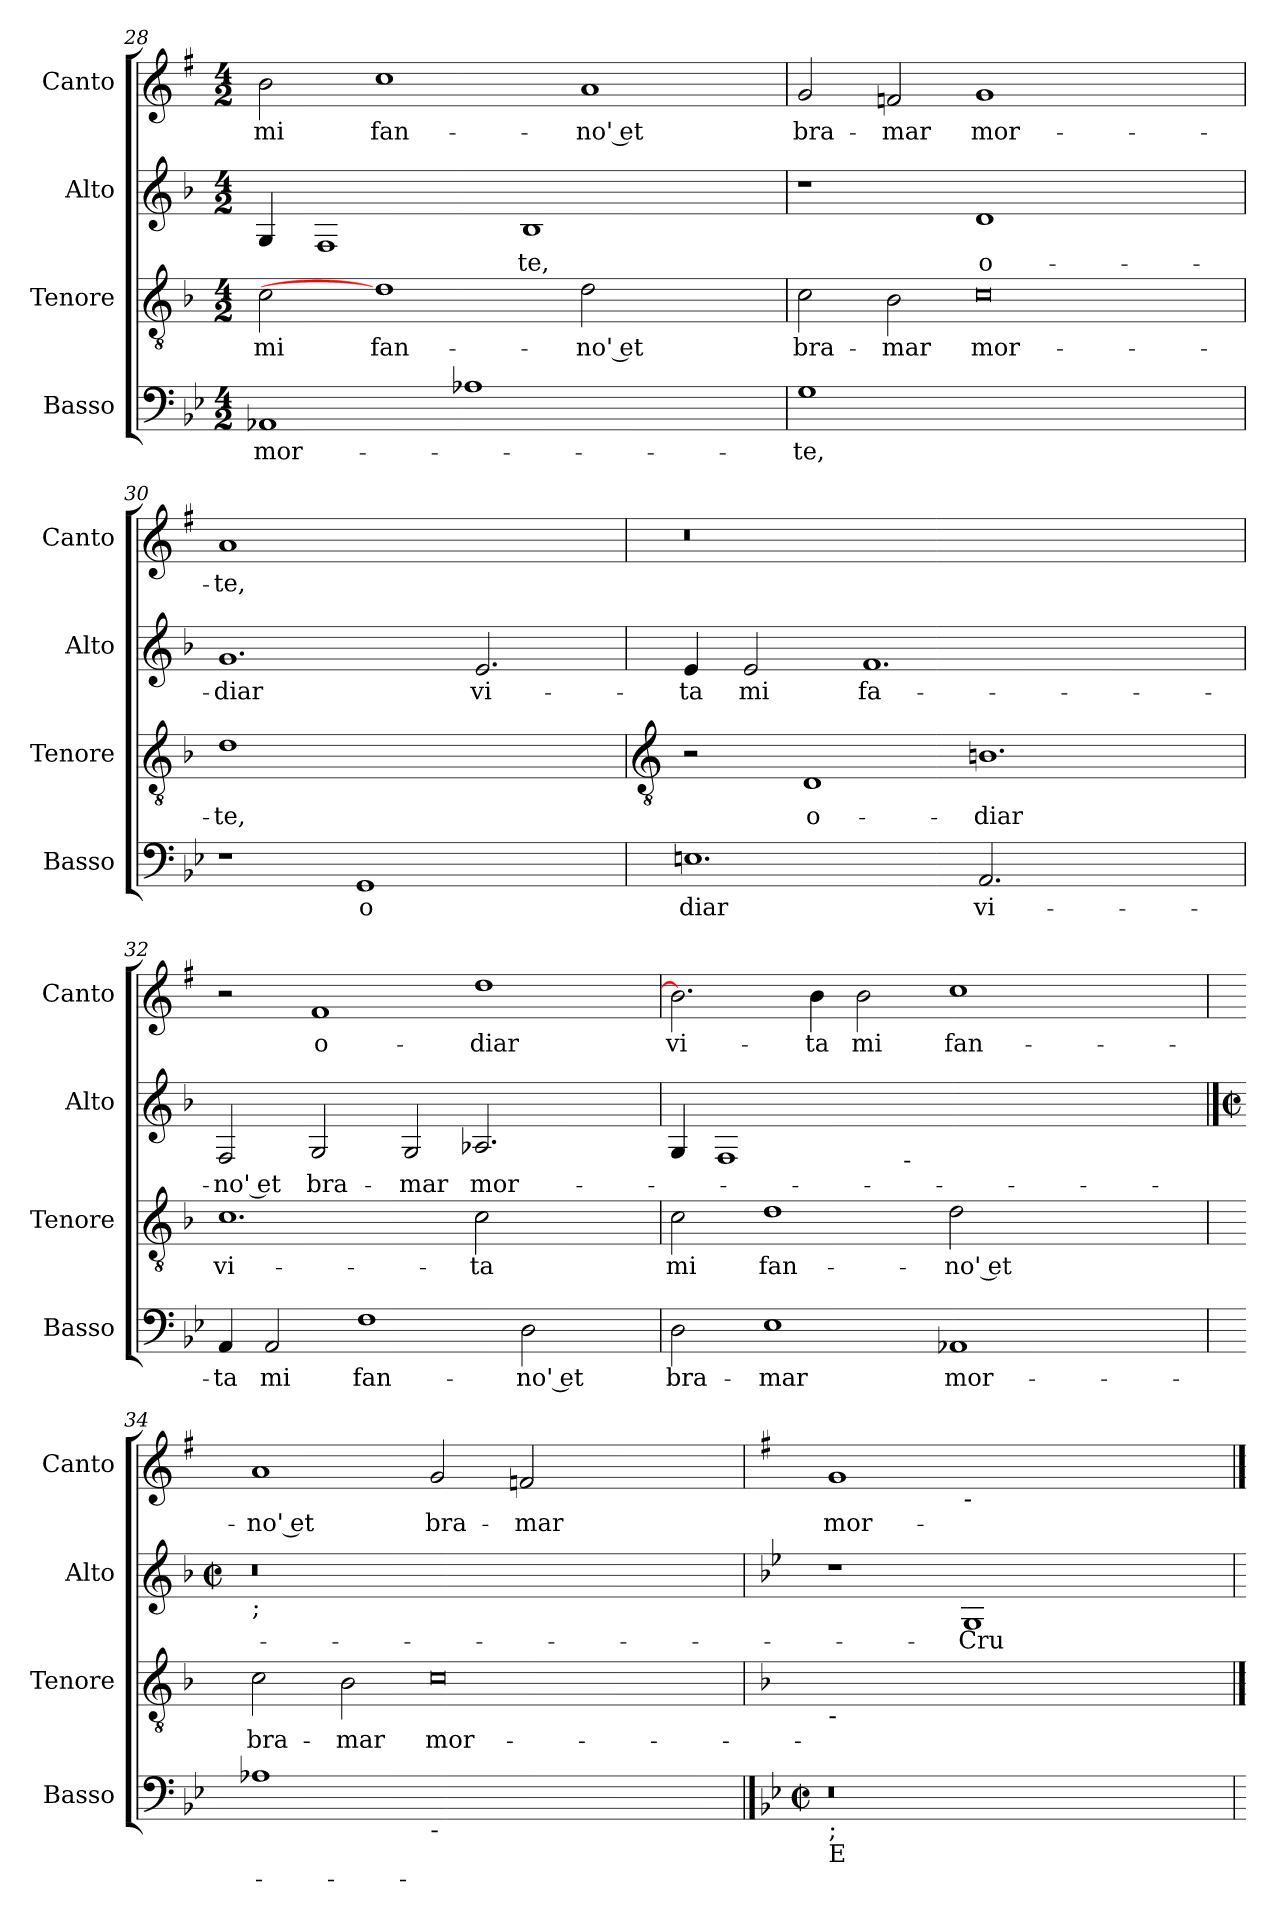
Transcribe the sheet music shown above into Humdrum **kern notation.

**kern	**text	**kern	**text	**kern	**text	**kern	**text
*part4	*part4	*part3	*part3	*part2	*part2	*part1	*part1
*staff4	*staff4	*staff3	*staff3	*staff2	*staff2	*staff1	*staff1
*I"Basso	*	*I"Tenore	*	*I"Alto	*	*I"Canto	*
*I'Basso	*	*I'Tenore	*	*I'Alto	*	*I'Canto	*
*clefF4	*	*clefGv2	*	*clefG2	*	*clefG2	*
*	*	*	*	*	*	*ITrd1c2	*
*k[b-e-]	*	*k[b-]	*	*k[b-]	*	*k[b-]	*
*B-:	*	*F:	*	*F:	*	*F:	*
*M4/2	*	*M4/2	*	*M4/2	*	*M4/2	*
=28A	=28A	=28A	=28A	=28A	=28A	=28A	=28A
!	!LO:LY:b	!	!LO:LY:b	!	!	!	!LO:LY:b
*	*	*	*	*	*	*^	*
1AA-X	mor-	2c	mi	4G	.	2a	1ryy	mi
.	.	.	.	1F	.	.	.	.
!	!	!	!LO:LY:b	!	!	!	!	!LO:LY:b
.	.	1d]	fan-	.	.	1b-	.	fan-
1A-X	.	.	.	.	.	.	1.ryy	.
!	!	!	!	!	!LO:LY:b	!	!	!
.	.	.	.	1B-	-te,	.	.	.
!	!	!	!LO:LY:b	!	!	!	!	!LO:LY:b
.	.	2d	-no' et	.	.	1g	.	-no' et
2ryy	.	2ryy	.	.	.	.	.	.
.	.	.	.	4ryy	.	.	.	.
!!LO:LB:g=z	!!
=29A	=29A	=29A	=29A	=29A	=29A	=29A	=29A	=29A
!	!LO:LY:b	!	!LO:LY:b	!	!	!	!	!LO:LY:b
1G	-te,	2c	bra-	1r	.	2f	1ryy	bra-
!	!	!	!LO:LY:b	!	!	!	!	!LO:LY:b
.	.	2B-	-mar	.	.	2e-X	.	-mar
!	!	!	!LO:LY:b	!	!LO:LY:b	!	!	!LO:LY:b
0ryy	.	0c	mor-	1d	o-	1f	0ryy	mor-
.	.	.	.	1ryy	.	1ryy	.	.
!!LO:LB:g=z	!!
=30A	=30A	=30A	=30A	=30A	=30A	=30A	=30A	=30A
!	!	!	!LO:LY:b	!	!LO:LY:b	!	!	!LO:LY:b
1r	.	1d	-te,	1.g	-diar	1g	1ryy	-te,
!	!LO:LY:b	!	!	!	!	!	!	!
1GG	o	1ryy	.	.	.	1ryy	4ryy	.
.	.	.	.	.	.	.	1ryy	.
!	!	!	!	!	!LO:LY:b	!	!	!
.	.	.	.	2.e	vi-	.	.	.
4ryy	.	4ryy	.	.	.	4ryy	.	.
*	*	*	*	*	*	*v	*v	*
!!LO:LB:g=z
=31	=31	=31	=31	=31	=31	=31	=31
*	*	*clefGv2	*	*	*	*	*
!	!LO:LY:b	!	!	!	!LO:LY:b	!	!
1.En	diar	2r	.	4e	-ta	0r	.
!	!	!	!	!	!LO:LY:b	!	!
.	.	.	.	2e	mi	.	.
!	!	!	!LO:LY:b	!	!	!	!
.	.	1D	o-	.	.	.	.
!	!	!	!	!	!LO:LY:b	!	!
.	.	.	.	1.f	fa-	.	.
!	!LO:LY:b	!	!LO:LY:b	!	!	!	!
2.AA	vi-	1.Bn	-diar	.	.	.	.
.	.	.	.	.	.	1ryy	.
2.ryy	.	.	.	2.ryy	.	.	.
=32	=32	=32	=32	=32	=32	=32	=32
!	!LO:LY:b	!	!LO:LY:b	!	!LO:LY:b	!	!
4AA	-ta	1.c	vi-	2F	-no' et	2r	.
!	!LO:LY:b	!	!	!	!	!	!
2AA	mi	.	.	.	.	.	.
!	!	!	!	!	!LO:LY:b	!	!LO:LY:b
.	.	.	.	2G	bra-	1e	o-
!	!LO:LY:b	!	!	!	!	!	!
1F	fan-	.	.	.	.	.	.
!	!	!	!	!	!LO:LY:b	!	!
.	.	.	.	2G	-mar	.	.
!	!	!	!LO:LY:b	!	!LO:LY:b	!	!LO:LY:b
.	.	2c	-ta	2.A-X	mor-	1cc	-diar
!	!LO:LY:b	!	!	!	!	!	!
2D	-no' et	.	.	.	.	.	.
.	.	2ryy	.	.	.	.	.
4ryy	.	.	.	4ryy	.	.	.
=33	=33	=33	=33	=33	=33	=33	=33
!	!LO:LY:b	!	!LO:LY:b	!	!	!	!LO:LY:b
2D	bra-	2c	mi	4G	.	2.a]	vi-
.	.	.	.	1F	.	.	.
!	!LO:LY:b	!	!LO:LY:b	!	!	!	!
1E-	-mar	1d	fan-	.	.	.	.
!	!	!	!	!	!	!	!LO:LY:b
.	.	.	.	.	.	4a	-ta
!	!	!	!	!	!	!	!LO:LY:b
.	.	.	.	.	.	2a	mi
!	!	!	!	!LO:TX:b:t=-	!	!	!
!	!	!	!	!	!LO:LY:b	!	!
.	.	.	.	0B-yy	-te.	.	.
!	!LO:LY:b	!	!LO:LY:b	!	!	!	!LO:LY:b
1AA-X	mor-	2d	-no' et	.	.	1b-	fan-
.	.	1ryy	.	.	.	.	.
2.ryy	.	.	.	.	.	2.ryy	.
.	.	4ryy	.	.	.	.	.
!!LO:LB:g=z
=34	=34	=34	=34	==34	=34	=34	=34
*	*	*	*	*M4/2	*	*	*
*	*	*	*	*met(c|)	*	*	*
!	!	!	!	!LO:TX:b:t=;	!	!	!
!	!	!	!LO:LY:b	!	!	!	!LO:LY:b
1A-X	.	2c	bra-	0r	.	1g	-no' et
!	!	!	!LO:LY:b	!	!	!	!
.	.	2B-	-mar	.	.	.	.
!LO:TX:b:t=-	!	!	!	!	!	!	!
!	!LO:LY:b	!	!LO:LY:b	!	!	!	!LO:LY:b
0Gyy	-te.	0c	mor-	.	.	2f	bra-
!	!	!	!	!	!	!	!LO:LY:b
.	.	.	.	.	.	2e-X	-mar
.	.	.	.	1ryy	.	1ryy	.
!!LO:LB:g=z
==35	=35	=35	=35	=35	=35	=35	=35
*	*	*	*	*k[b-e-]	*	*	*
*	*	*	*	*B-:	*	*	*
*M4/2	*	*	*	*	*	*	*
*met(c|)	*	*	*	*	*	*	*
!	!	!LO:TX:b:t=-	!	!	!	!	!
!LO:TX:b:t=;	!	!	!	!	!	!	!
!LO:TX:b:t=E	!	!	!	!	!	!	!
!	!	!	!LO:LY:b	!	!	!	!LO:LY:b
0r	.	0dyy	-te.	1r	.	1f	mor-
!	!	!	!	!	!	!LO:TX:b:t=-	!
!	!	!	!	!	!LO:LY:b	!	!LO:LY:b
.	.	.	.	1G	Cru-	0gyy	-te.
1ryy	.	1ryy	.	1ryy	.	.	.
=	==	==	==	=	==	==	==
*-	*-	*-	*-	*-	*-	*-	*-
